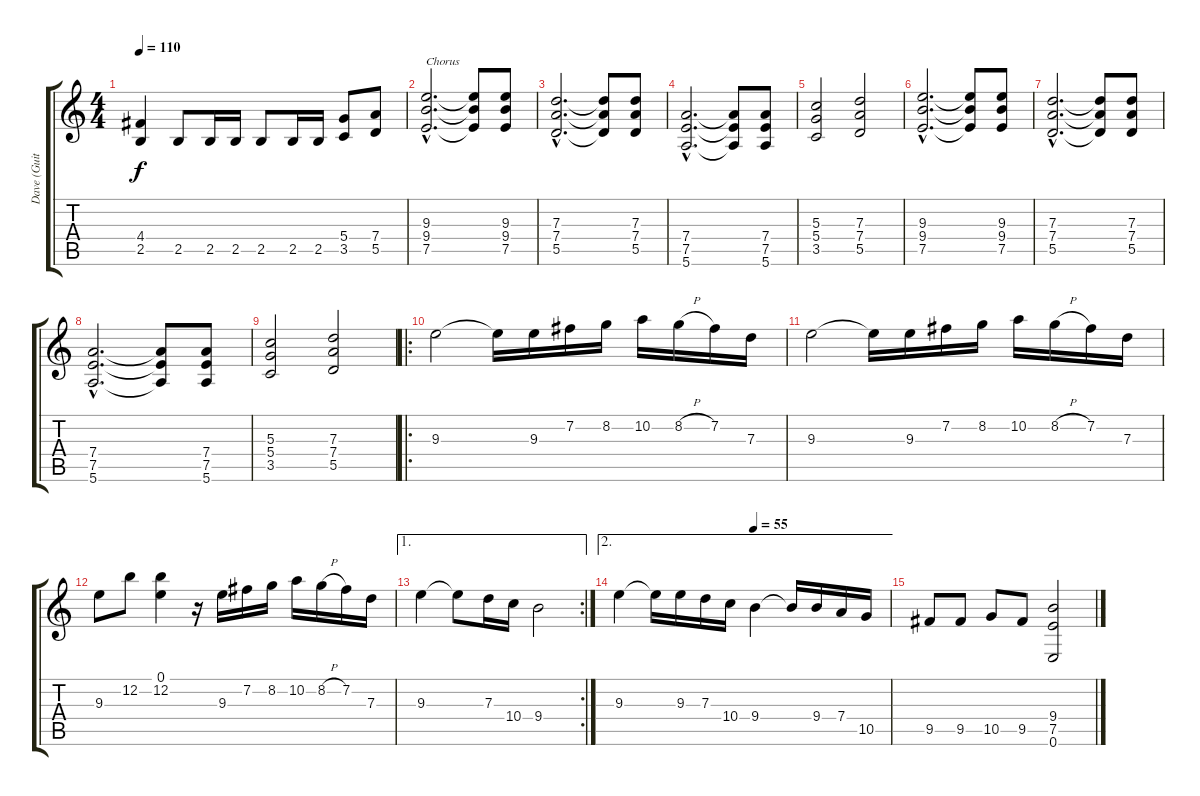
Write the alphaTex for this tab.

\track ("Dave (Guitar 1)" "Dave (Guit") {instrument distortionguitar}
\staff {score tabs}
\tuning (E4 B3 G3 D3 A2 E2) {hide}
\ts (4 4)
\tempo 110
\clef g2
\ks c
(4.4 2.5).4{dy f} 2.5.8 2.5.16 2.5.16 2.5.8 2.5.16 2.5.16 (5.4 3.5).8 (7.4 5.5).8 |
(9.3{hac} 9.4{hac} 7.5{hac}).2{d txt "Chorus"} (9.3{t} 9.4{t} 7.5{t}).8 (9.3 9.4 7.5).8 |
(7.3{hac} 7.4{hac} 5.5{hac}).2{d} (7.3{t} 7.4{t} 5.5{t}).8 (7.3 7.4 5.5).8 |
(7.4{hac} 7.5{hac} 5.6{hac}).2{d} (7.4{t} 7.5{t} 5.6{t}).8 (7.4 7.5 5.6).8 |
(5.3 5.4 3.5).2 (7.3 7.4 5.5).2 |
(9.3{hac} 9.4{hac} 7.5{hac}).2{d} (9.3{t} 9.4{t} 7.5{t}).8 (9.3 9.4 7.5).8 |
(7.3{hac} 7.4{hac} 5.5{hac}).2{d} (7.3{t} 7.4{t} 5.5{t}).8 (7.3 7.4 5.5).8 |
(7.4{hac} 7.5{hac} 5.6{hac}).2{d} (7.4{t} 7.5{t} 5.6{t}).8 (7.4 7.5 5.6).8 |
(5.3 5.4 3.5).2 (7.3 7.4 5.5).2 |
\ro
9.3.2 9.3{t}.16 9.3.16 7.2.16 8.2.16 10.2.16 8.2{h}.16 7.2.16 7.3.16 |
9.3.2 9.3{t}.16 9.3.16 7.2.16 8.2.16 10.2.16 8.2{h}.16 7.2.16 7.3.16 |
9.3.8 12.2.8 (0.1 12.2).4 r.16 9.3.16 7.2.16 8.2.16 10.2.16 8.2{h}.16 7.2.16 7.3.16 |
\ae 1
\rc 2
9.3.4 9.3{t}.8 7.3.16 10.4.16 9.4.2 |
\ae 2
\tempo (55 0.5)
9.3.4 9.3{t}.16 9.3.16 7.3.16 10.4.16 9.4.4 9.4{t}.16 9.4.16 7.4.16 10.5.16 |
9.5.8 9.5.8 10.5.8 9.5.8 (9.4 7.5 0.6).2
